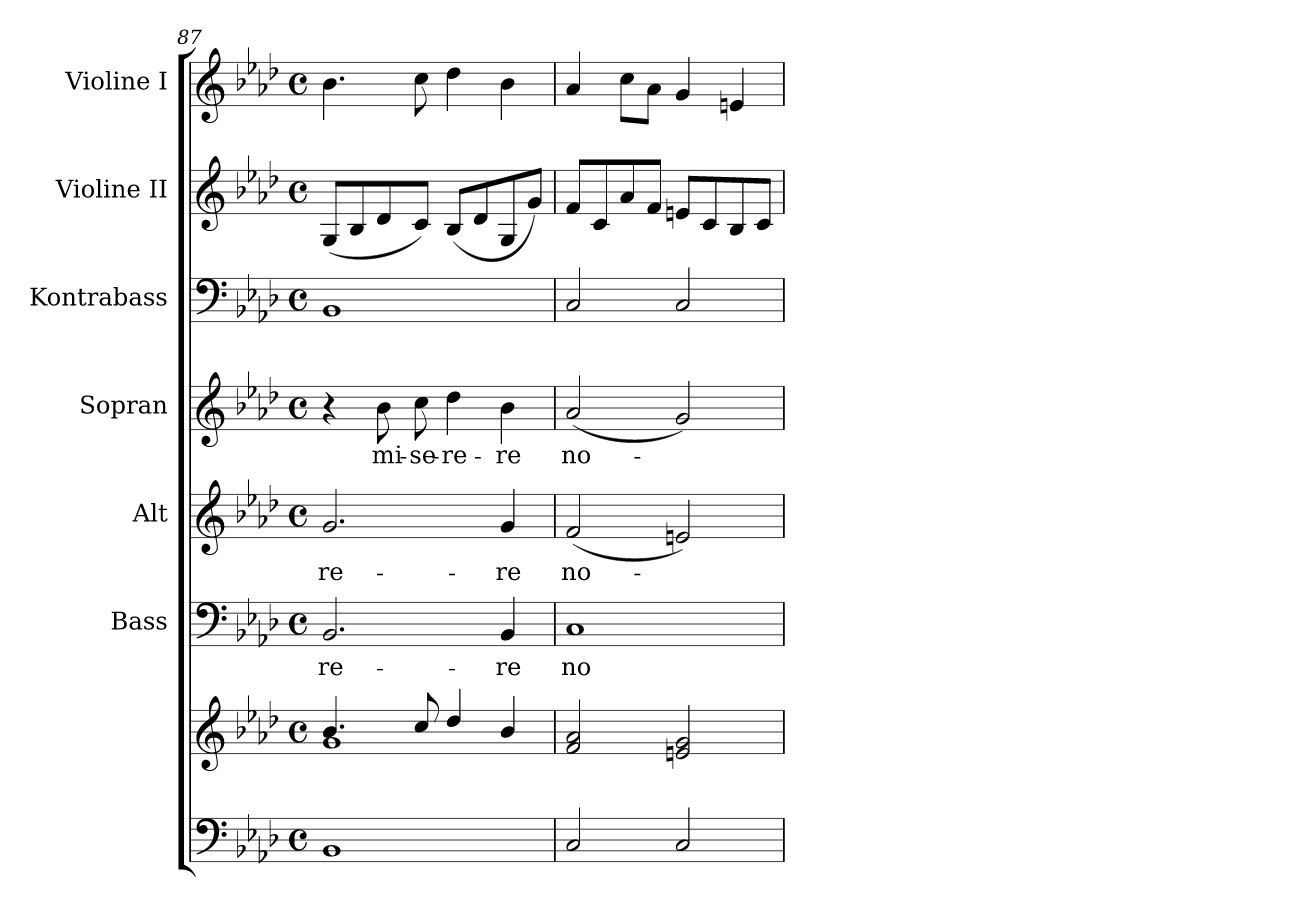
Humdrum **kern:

**kern	**kern	**kern	**text	**kern	**text	**kern	**text	**kern	**kern	**kern
*part7	*part7	*part6	*part6	*part5	*part5	*part4	*part4	*part3	*part2	*part1
*staff8	*staff7	*staff6	*staff6	*staff5	*staff5	*staff4	*staff4	*staff3	*staff2	*staff1
*	*	*I"Bass	*	*I"Alt	*	*I"Sopran	*	*I"Kontrabass	*I"Violine II	*I"Violine I
*	*	*I'B.	*	*I'A.	*	*I'S.	*	*I'Kb.	*I'Vl. II	*I'Vl. I
!!LO:LB:g=z
*clefF4	*clefG2	*clefF4	*	*clefG2	*	*clefG2	*	*clefF4	*clefG2	*clefG2
*	*	*	*	*	*	*	*	*ITrd7c12	*	*
*k[b-e-a-d-]	*k[b-e-a-d-]	*k[b-e-a-d-]	*	*k[b-e-a-d-]	*	*k[b-e-a-d-]	*	*k[b-e-a-d-]	*k[b-e-a-d-]	*k[b-e-a-d-]
*A-:	*A-:	*A-:	*	*A-:	*	*A-:	*	*A-:	*A-:	*A-:
*M4/4	*M4/4	*M4/4	*	*M4/4	*	*M4/4	*	*M4/4	*M4/4	*M4/4
*met(c)	*met(c)	*met(c)	*	*met(c)	*	*met(c)	*	*met(c)	*met(c)	*met(c)
=87	=87	=87	=87	=87	=87	=87	=87	=87	=87	=87
*	*^	*	*	*	*	*	*	*	*	*
!	!	!	!	!LO:LY:b	!	!LO:LY:b	!	!	!	!	!
1BB-	4.b-/	1g	2.BB-/	-re-	2.g/	-re-	4r	.	1BBB-	(<8G/L	4.b-\
.	.	.	.	.	.	.	.	.	.	8B-/	.
!	!	!	!	!	!	!	!	!LO:LY:b	!	!	!
.	.	.	.	.	.	.	8b-\	mi-	.	8d-/	.
!	!	!	!	!	!	!	!	!LO:LY:b	!	!	!
.	8cc/	.	.	.	.	.	8cc\	-se-	.	8c/J)	8cc\
!	!	!	!	!	!	!	!	!LO:LY:b	!	!	!
.	4dd-/	.	.	.	.	.	4dd-\	-re-	.	(<8B-/L	4dd-\
.	.	.	.	.	.	.	.	.	.	8d-/	.
!	!	!	!	!LO:LY:b	!	!LO:LY:b	!	!LO:LY:b	!	!	!
.	4b-/	.	4BB-/	-re	4g/	-re	4b-\	-re	.	8G/	4b-\
.	.	.	.	.	.	.	.	.	.	8g/J)	.
*	*v	*v	*	*	*	*	*	*	*	*	*
=88	=88	=88	=88	=88	=88	=88	=88	=88	=88	=88
!	!	!	!LO:LY:b	!	!LO:LY:b	!	!LO:LY:b	!	!	!
2C/	2f/ 2a-/	1C	no-	(<2f/	no-	(<2a-/	no-	2CC/	8f/L	4a-/
.	.	.	.	.	.	.	.	.	8c/	.
.	.	.	.	.	.	.	.	.	8a-/	8cc\L
.	.	.	.	.	.	.	.	.	8f/J	8a-\J
2C/	2en/ 2g/	.	.	2en/)	.	2g/)	.	2CC/	8en/L	4g/
.	.	.	.	.	.	.	.	.	8c/	.
.	.	.	.	.	.	.	.	.	8B-/	4en/
.	.	.	.	.	.	.	.	.	8c/J	.
=	=	=	=	=	=	=	=	=	=	=
*-	*-	*-	*-	*-	*-	*-	*-	*-	*-	*-
